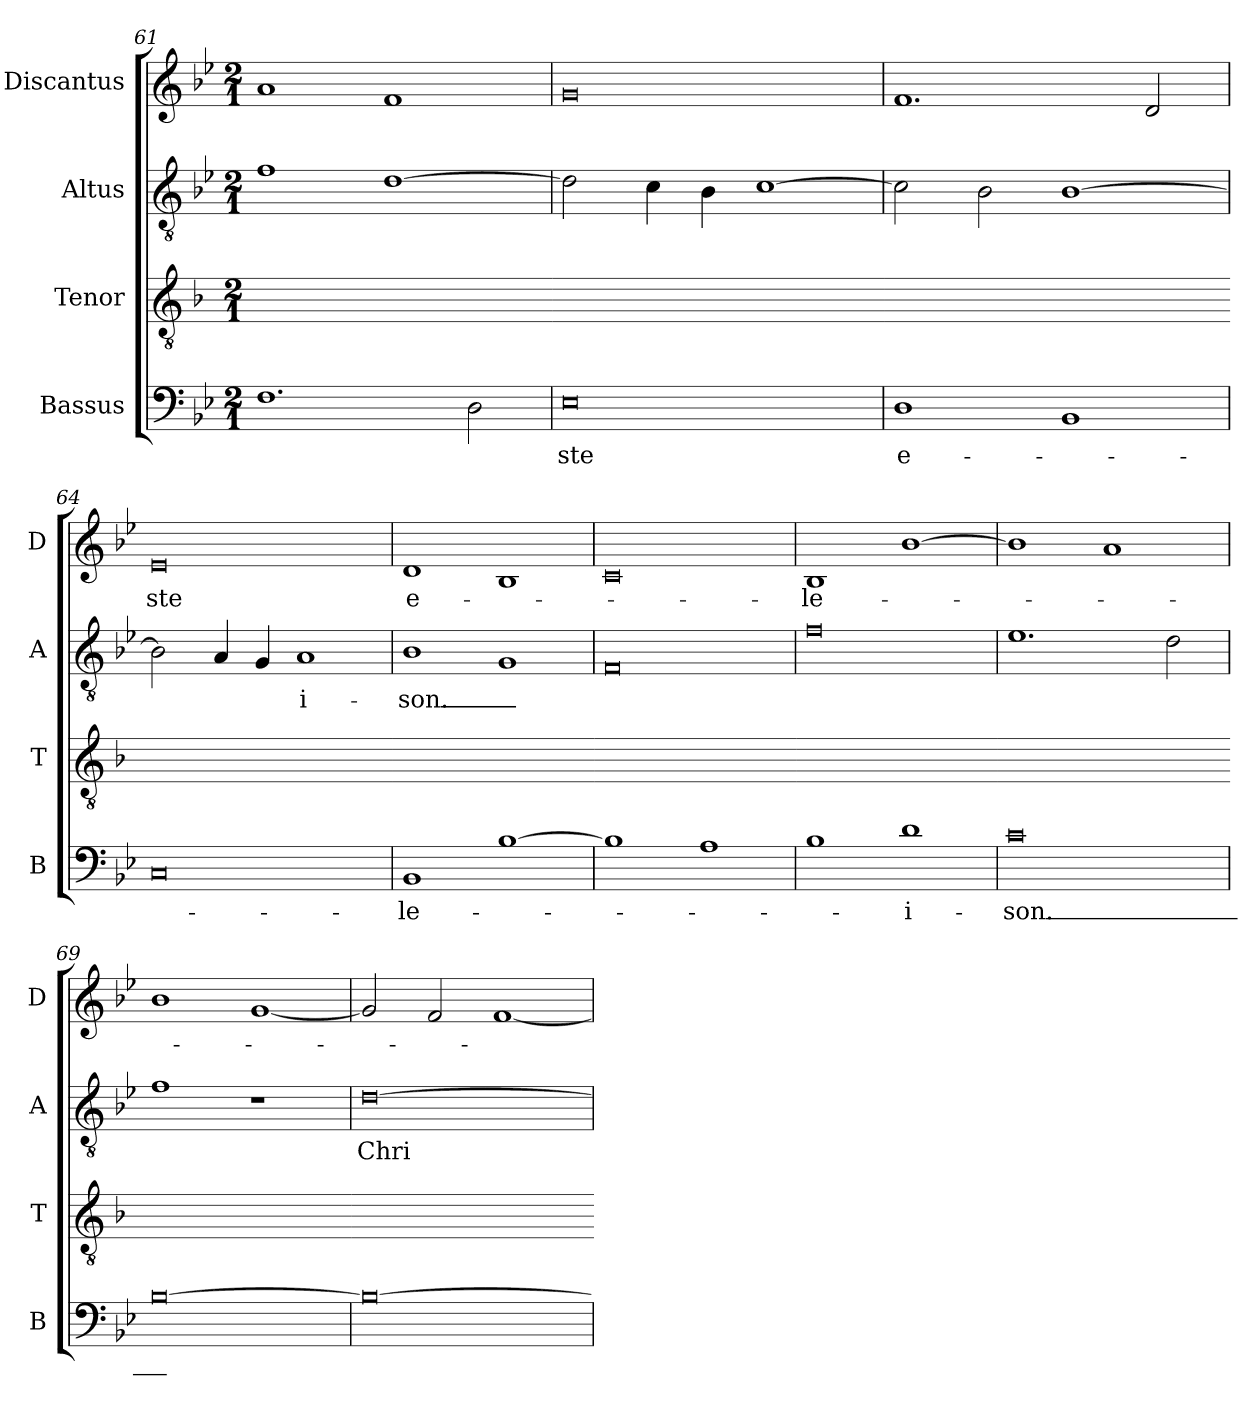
**kern	**text	**kern	**kern	**text	**kern	**text
*part4	*part4	*part3	*part2	*part2	*part1	*part1
*staff4	*staff4	*staff3	*staff2	*staff2	*staff1	*staff1
*I"Bassus	*	*I"Tenor	*I"Altus	*	*I"Discantus	*
*I'B	*	*I'T	*I'A	*	*I'D	*
*clefF4	*	*clefGv2	*clefGv2	*	*clefG2	*
*k[b-e-]	*	*k[b-]	*k[b-e-]	*	*k[b-e-]	*
*M2/1	*	*M2/1	*M2/1	*	*M2/1	*
=61	=61	=61	=61	=61	=61	=61
1.F	.	0ryy	1f	.	1a	.
.	.	.	[1d	.	1f	.
2D\	.	.	.	.	.	.
=62	=62	=62-	=62	=62	=62	=62
0E-	-ste	0ryy	2d\]	.	0g	.
.	.	.	4c\	.	.	.
.	.	.	4B-\	.	.	.
.	.	.	[1c	.	.	.
=63	=63	=63-	=63	=63	=63	=63
1D	e-	0ryy	2c\]	.	1.f	.
.	.	.	2B-\	.	.	.
1BB-	.	.	[1B-	.	.	.
.	.	.	.	.	2d/	.
=64	=64	=64-	=64	=64	=64	=64
0C	.	0ryy	2B-\]	.	0e-	-ste
.	.	.	4A/	.	.	.
.	.	.	4G/	.	.	.
.	.	.	1A	-i-	.	.
=65	=65	=65-	=65	=65	=65	=65
1BB-	-le-	0ryy	1B-	-son._	1d	e-
[1B-	.	.	1G	_	1B-	.
=66	=66	=66-	=66	=66	=66	=66
1B-]	.	0ryy	0F	_	0c	.
1A	.	.	.	.	.	.
=67	=67	=67-	=67	=67	=67	=67
1B-	.	0ryy	0f	_	1B-	-le-
1d	-i-	.	.	.	[1b-	.
=68	=68	=68-	=68	=68	=68	=68
0c	-son._	0ryy	1.e-	_	1b-]	.
.	.	.	.	.	1a	.
.	.	.	2d\	_	.	.
=69	=69	=69-	=69	=69	=69	=69
[0B-	_	0ryy	1f	_	1b-	.
.	.	.	1r	.	[1g	.
=70	=70	=70-	=70	=70	=70	=70
0B-_	_	0ryy	[0d	Chri-	2g/]	.
.	.	.	.	.	2f/	.
.	.	.	.	.	[1f	.
=	=	=-	=	=	=	=
*-	*-	*-	*-	*-	*-	*-
